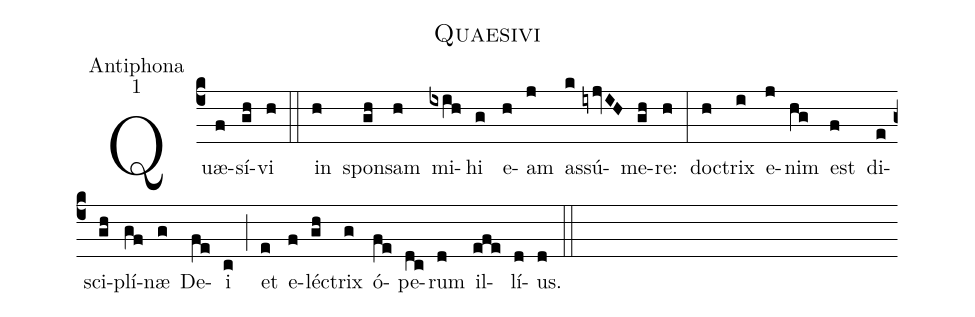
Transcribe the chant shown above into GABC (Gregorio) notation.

name:Quaesivi;
office-part:Antiphona;
mode:1;
%%
(c4) Quæ(f)sí(gh)vi(h) (::)
in(h) spon(gh)sam(h) mi(ixih)hi(g) e(h)am(j) as(k)sú(iyjvIH)me(gh)re:(h) (:)
doc(h)trix(i) e(j)nim(hg) est(f) di(e)sci(gh)plí(gf)næ(g) De(fe)i(c) (;) et(e) e(f)léc(gh)trix(g) ó(fe)pe(dc)rum(d) il(efe)lí(d)us.(d) (::)
